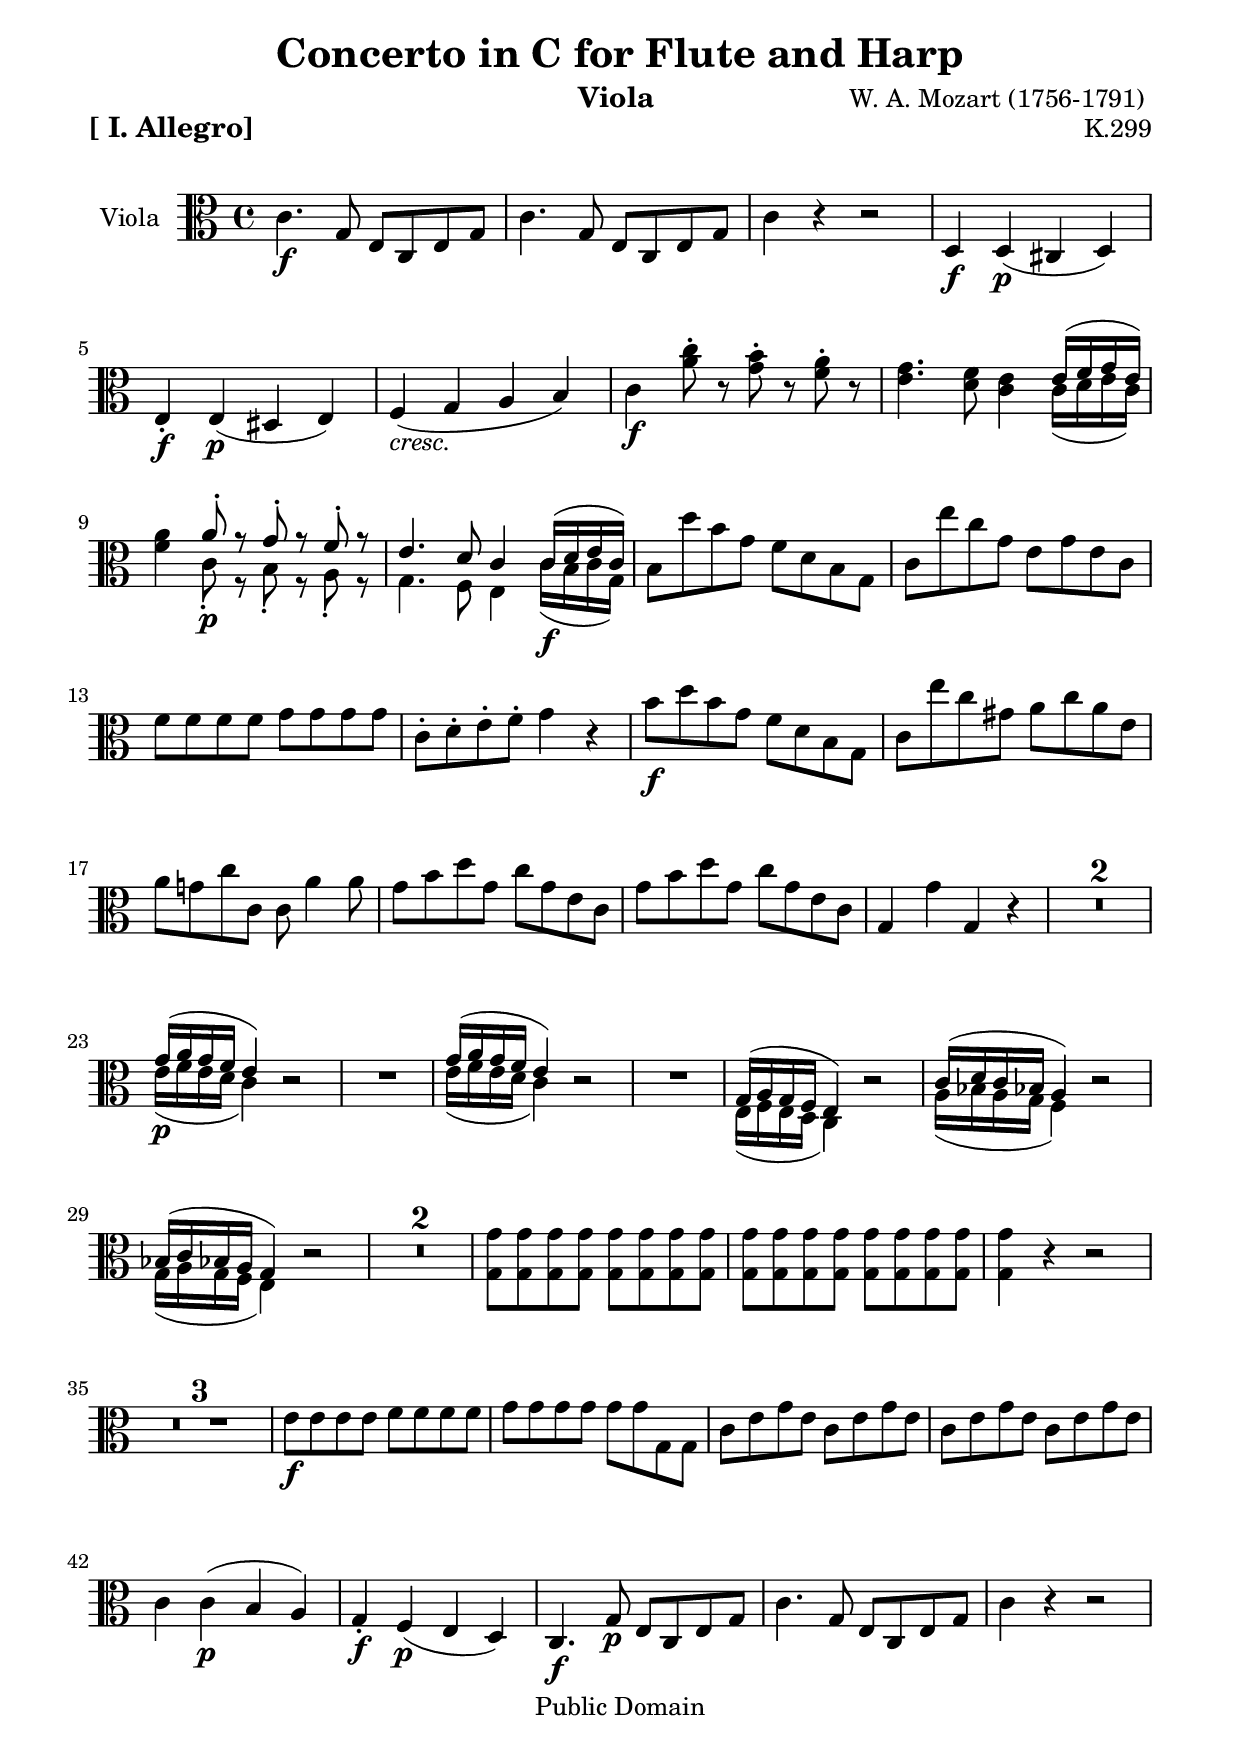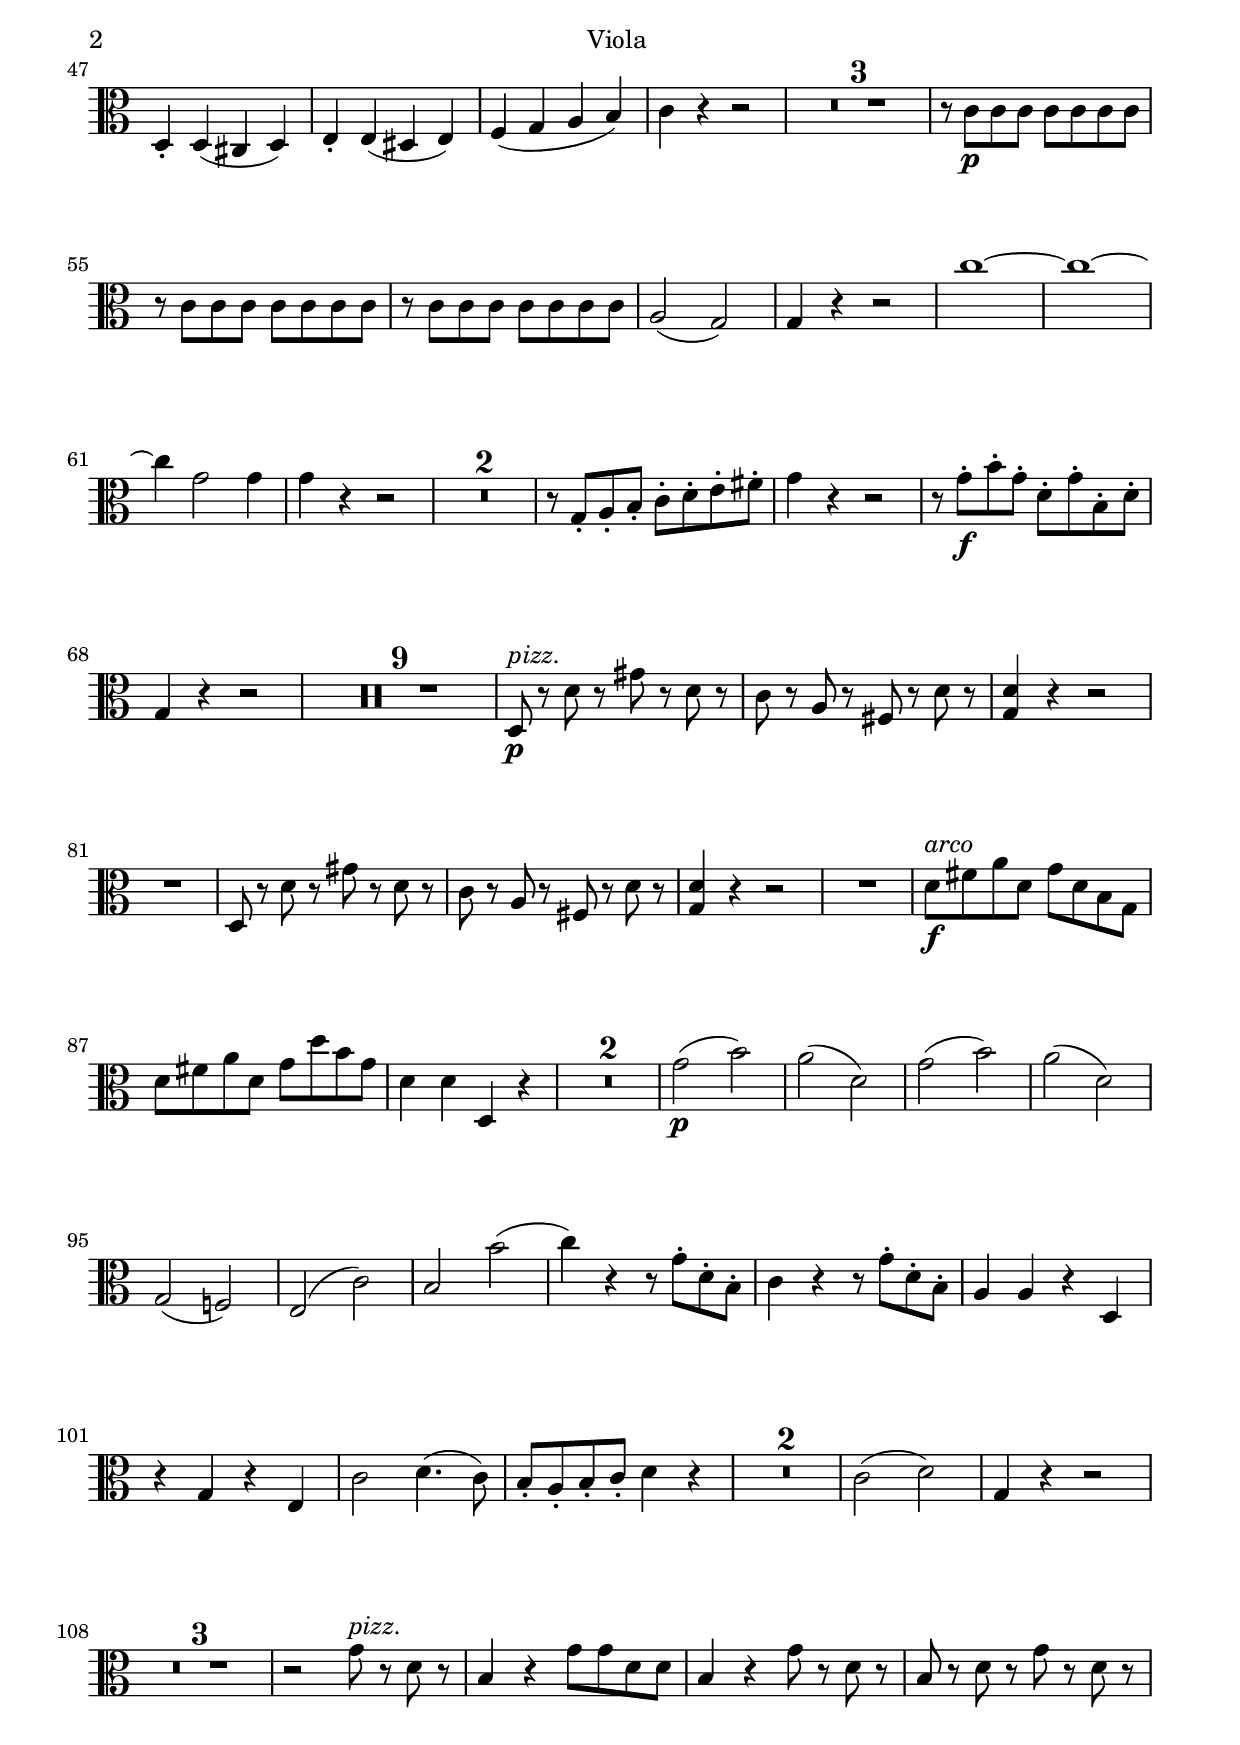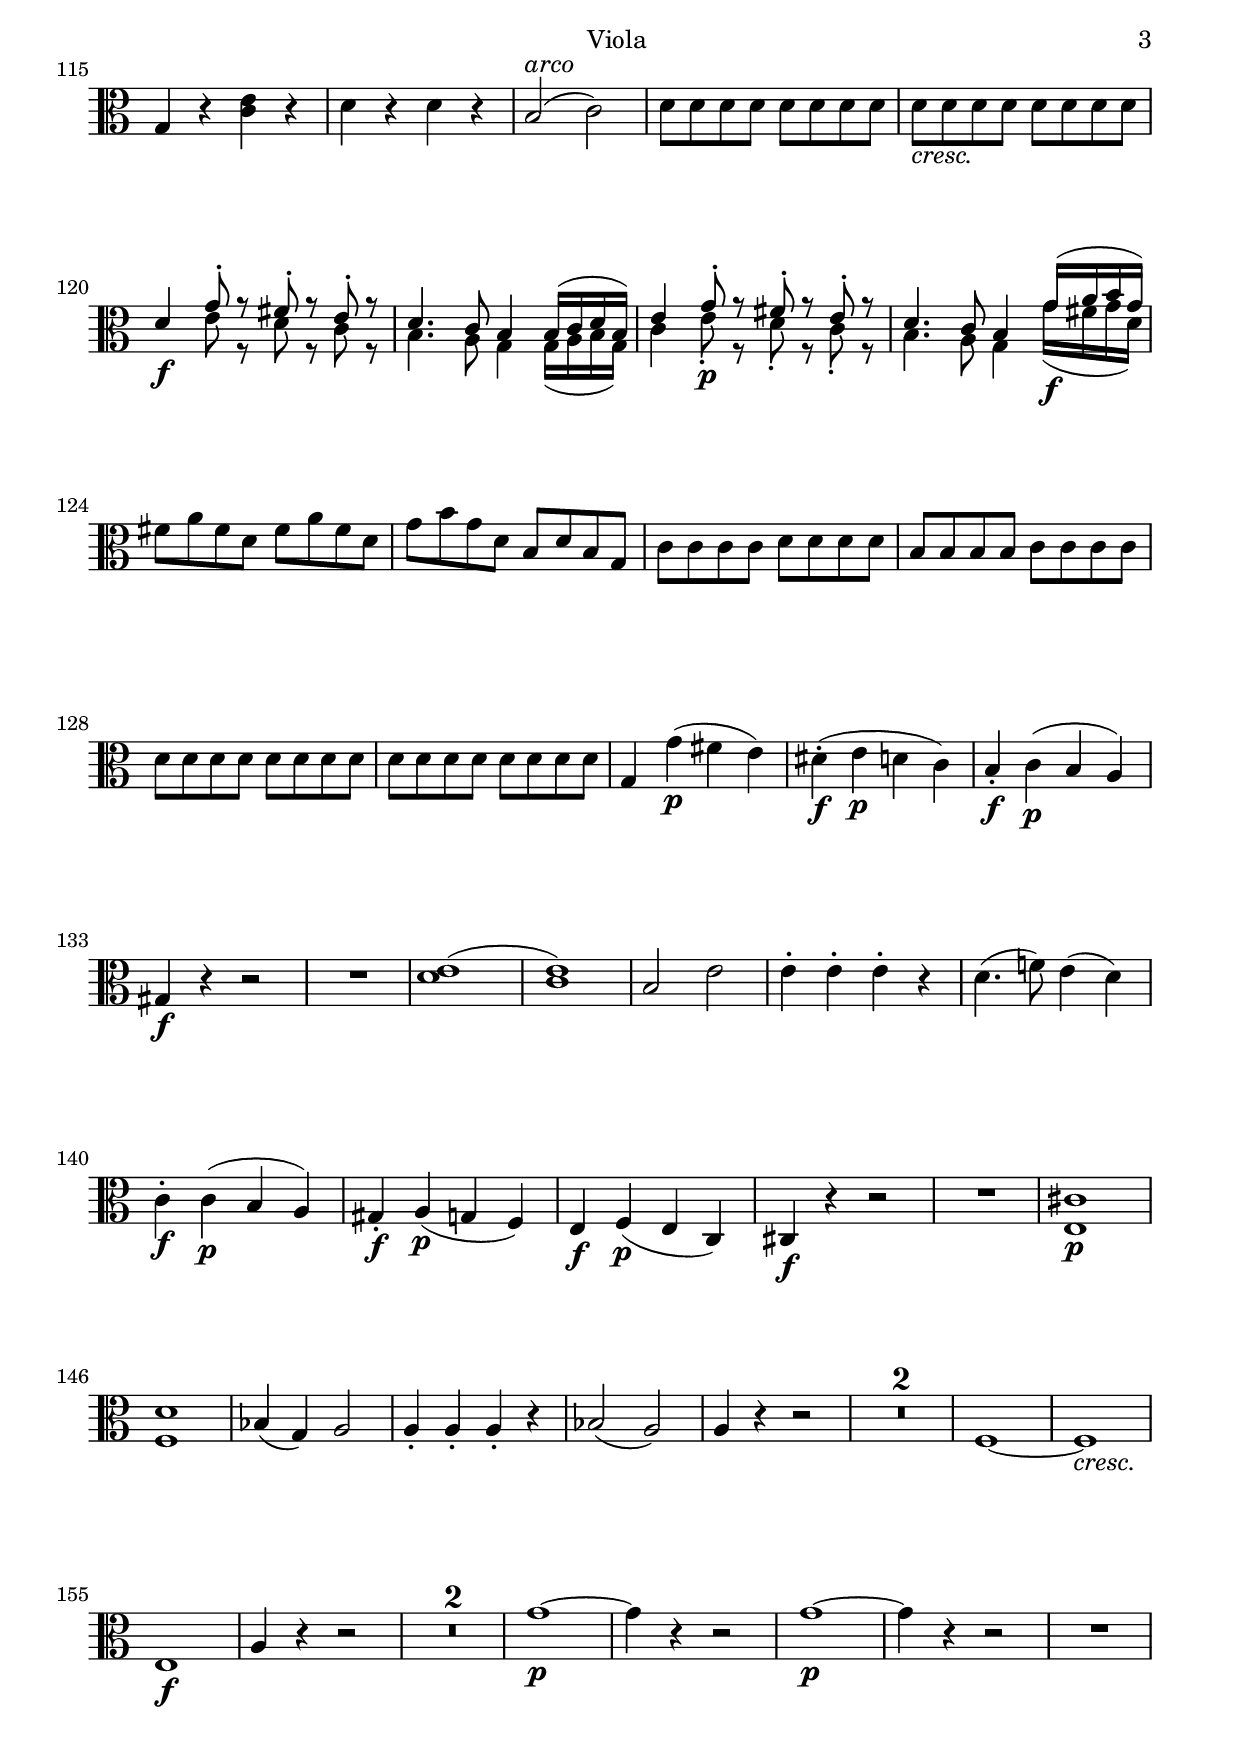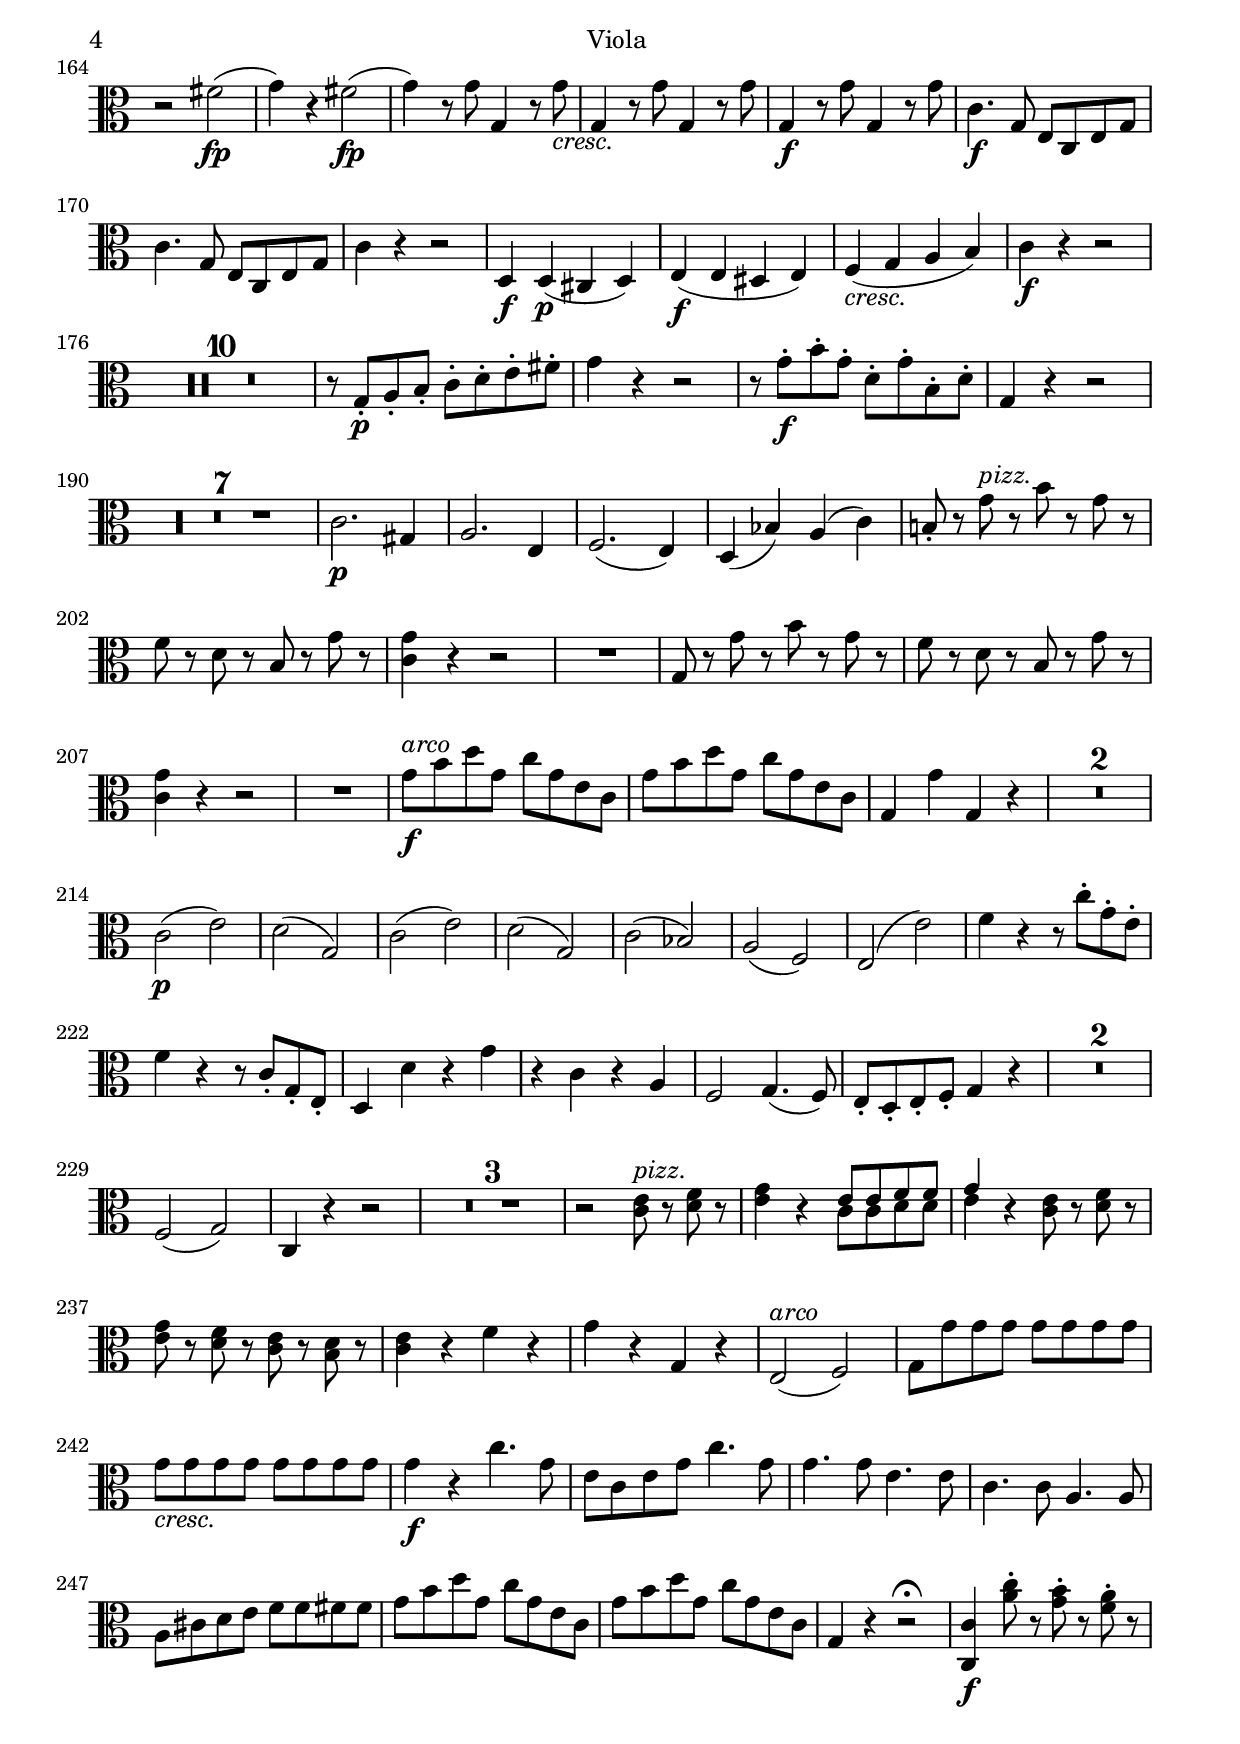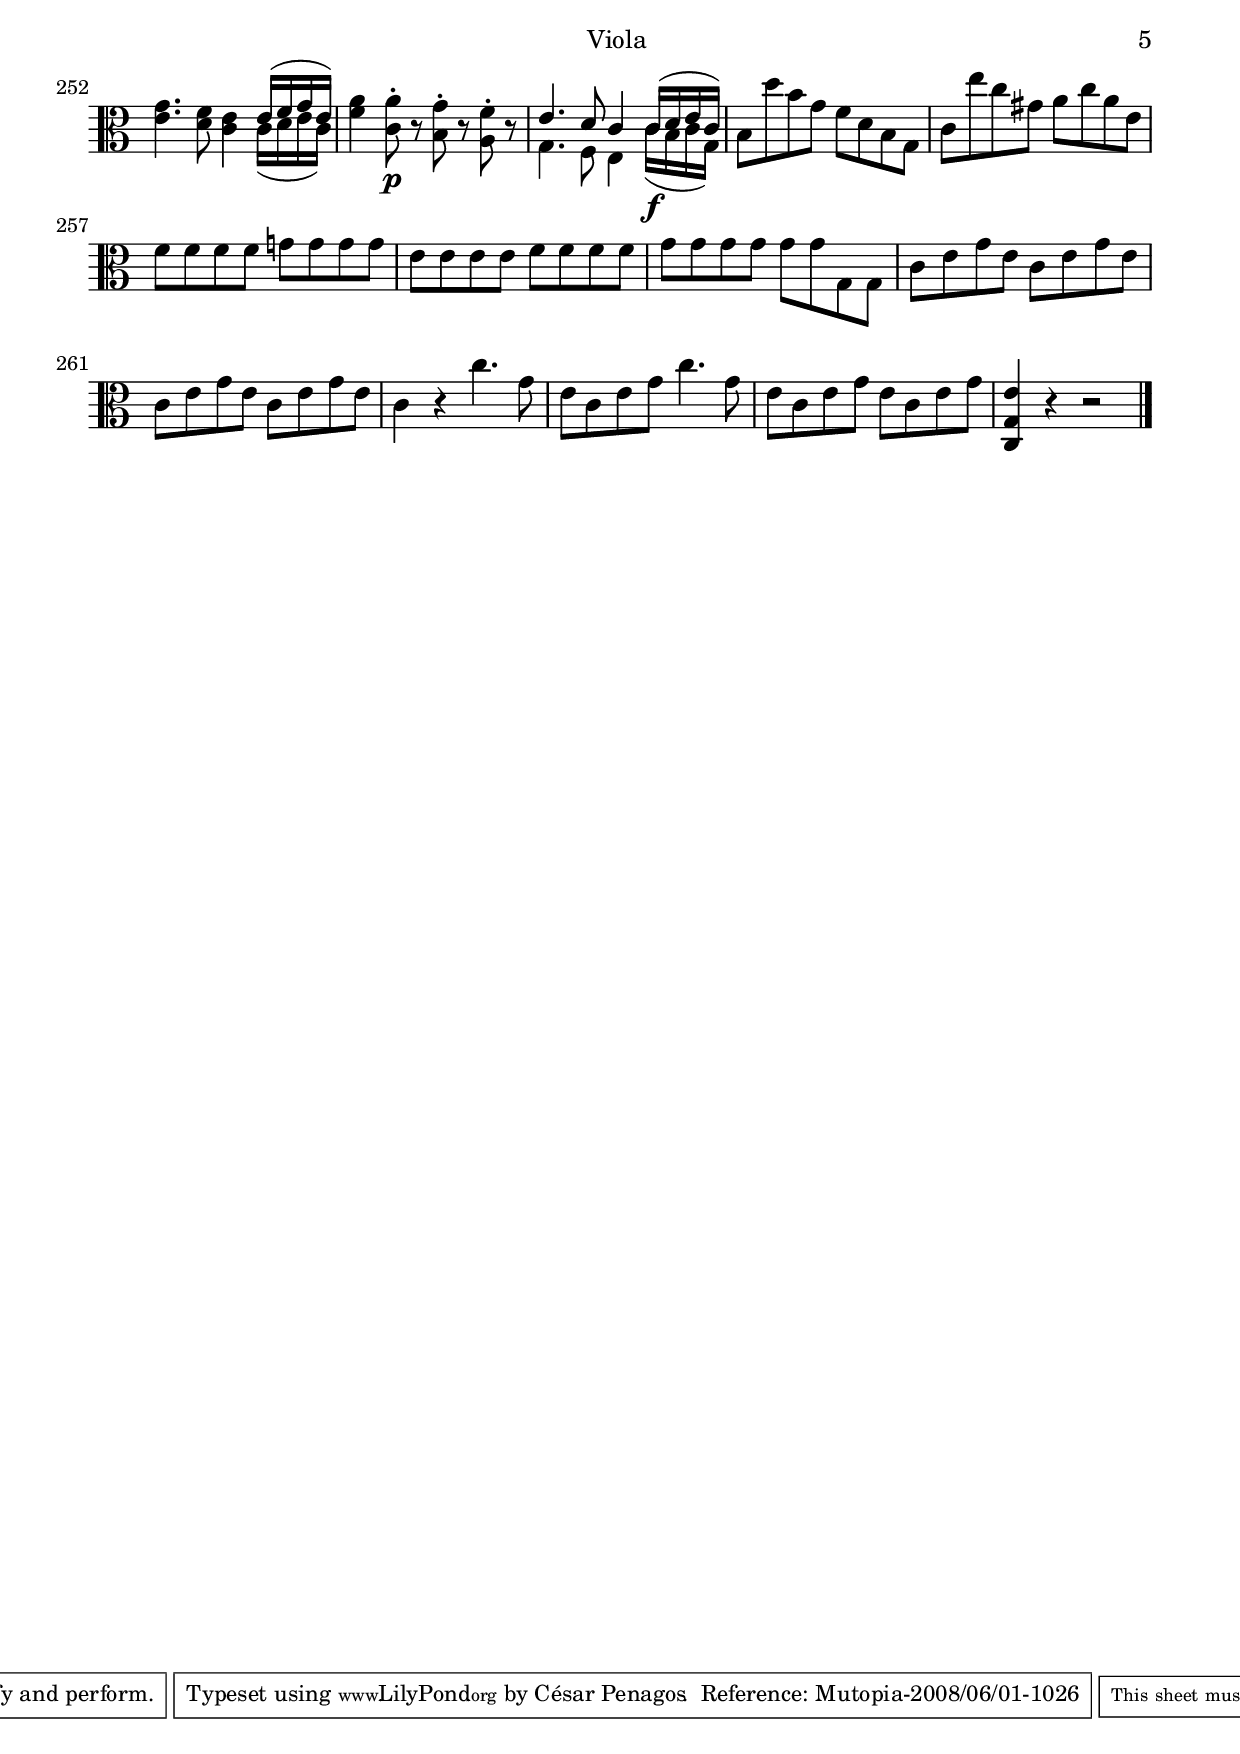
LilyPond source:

\version "2.11.43"
#(set-global-staff-size 22)
\include "Misdefiniciones.ly"
#(ly:set-option 'point-and-click #f)

\header{
          title= "Concerto in C for Flute and Harp"
          composer = "W. A. Mozart (1756-1791) "
          opus = "K.299"
          instrument = "Viola "
          piece = \markup {\large  \bold "[ I. Allegro] "}
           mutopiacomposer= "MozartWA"
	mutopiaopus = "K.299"
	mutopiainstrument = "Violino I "
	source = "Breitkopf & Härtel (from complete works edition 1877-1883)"
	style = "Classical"
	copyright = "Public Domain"
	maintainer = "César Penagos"
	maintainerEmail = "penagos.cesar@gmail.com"

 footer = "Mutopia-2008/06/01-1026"
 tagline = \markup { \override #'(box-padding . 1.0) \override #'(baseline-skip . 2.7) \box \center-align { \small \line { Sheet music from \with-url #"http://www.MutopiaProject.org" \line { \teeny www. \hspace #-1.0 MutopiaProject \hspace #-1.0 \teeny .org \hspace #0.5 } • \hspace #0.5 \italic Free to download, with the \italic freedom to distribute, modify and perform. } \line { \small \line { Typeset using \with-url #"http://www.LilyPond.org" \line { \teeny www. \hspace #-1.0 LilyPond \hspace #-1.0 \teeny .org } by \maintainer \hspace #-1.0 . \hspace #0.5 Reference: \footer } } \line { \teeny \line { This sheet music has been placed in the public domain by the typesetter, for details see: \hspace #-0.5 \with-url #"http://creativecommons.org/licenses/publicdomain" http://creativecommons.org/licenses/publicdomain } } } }
}



violaNotes = 
     \relative c' {
     \tempo 4=110
     \set Score.skipBars = ##t
     \set Staff.instrumentName= "Viola"
     \override Score.MetronomeMark #' transparent = ##t
     \set Staff.midiInstrument =  "string ensemble 1"
     \key c \major
      \clef alto 
      \time 4/4
      
%pagina 1
      
      
               c4. \f g8 e c e g | 
               c4. g8 e c e g |
               c4 r4 r2 |
               d,4 \f d \p (cis d) |
               e-. \f e \p (dis e) |
               f_\cresc ( g a b) | 
               c \f <a' c>8-. r <g b>-. r <f a>-. r|
               <e g>4. <d f>8 < c e>4 <<{e16( f g e )}\\{c16 (d e c )}>>|
               <f a>4  <<{a8-. r g-. r f-. r}\\{c8-. \p r b-. r a-. r}>>|
               <<{e'4. d8 c4 c16 ( d e c)}\\{g4. f8 e4 c'16 \f (b c g)}>>| 
               b8 d' b g f d b g |
               c e'  c g e g e c |
               f f f f g g g g |
               c,-. d-. e-. f-. g4 r |
               b8 \f d b g f d b g |
               c e' c gis a c a e |
               a g! c c, c a'4 a8|
               g b d g, c g e c |
               g' b d g, c g e c |
               g4 g' g, r |
               R1*2 |
               <<{g'16 ( a g f e4) }\\{e16 \p ( f e d c4)  } >> r2 |
               R1|
               <<{g'16 ( a g f e4) }\\{e16  ( f e d c4)  }>> r2 |
               R1 |
               <<{g16 (a g f e4) }\\{e16(f e d c4) }>> r2 |
               <<{c'16 ( d c bes! a4) }\\{a16 (bes! a g f4)  }>>r2 |
               <<{bes16 (c bes! a g4) }\\ { g16 (a g f e4) }>> r2  |
               R1*2 |
               
%pagina 3 

               
               <g \f g'>8 <g g'> <g g'> <g g'> <g g'> <g g'> <g g'> <g g'> |
               <g g'> <g g'> <g g'> <g g'> <g g'> <g g'> <g g'> <g g'> |
               <g g'>4 r r2 |
               R1*3 | 
               e'8 \f e e e f f f f |
               g g g g g g g, g |
               c e g e c e g e |
               c e g e c e g e |
               c4 c \p ( b a ) |
               g-. \f f \p ( e d ) |
               
%pagina 4 

               c4. \f g'8 \p e c e g |
               c4. g8 e c e g |
               c4 r4 r2 | \allowPageTurn
               d,4-. d ( cis d) |
               e-. e (dis e) |
               f ( g a b) |
               c4 r r2 | 
               R1*3 |
               r8 c \p c c c c c c|
               
%pagina 5
               
               r8 c c c c c c c |
               r c c c c c c c |
               a2 (g) |
               g4 r r2 |
               c'1~|
               c1 ~|
               c4 g2 g4 |
               g r r2 |
               R1*2| 
               
%pagina 6 

               r8 g,-. a-. b-. c-. d-. e-. fis-. |
               g4 r r2 |
               r8 g-. \f b-. g-. d-. g-. b,-. d-. |
               g,4 r r2 |
               R1*9 | 
               
%pagina 7

               d8^\piz \p r d' r gis r d r |
               c r a r fis r d' r |
               <g, d' >4 r r2 |
               R1|
               d8 r d' r gis r d r |
               c r a r fis r d' r |
               <g, d'>4 r r2 |
               R1 |
               
%pagina 8

               d'8^\arc \f fis a d, g d b g |
               d' fis a d, g d' b g |
               d4 d d, r |
               R1*2 |
               g'2 \p (b) |
               a (d,) |
               g (b) |
               a ( d,) |
               g, (f!) |
               e (c') |
               b b' (|
               c4) r r8 g8-. d-. b-. |
               c4 r r8 g'-. d-. b-. |
               
%pagina 9 

               a4 a r d, |
               r g r e |
               c'2 d4. (c8) |
               b8-. a-. b-. c-. d4 r |
               R1*2 |
               c2 (d) |
               g,4 r r2 |
               R1*3 | 
               
%pagina 10

               r2 g'8^\piz r d r |
               b4 r g'8 g d d |
               b4 r g'8 r d r |
               b8 r d r g r  d r |
               g,4 r <c e>4 r |
               d r d r | \allowPageTurn
               b2^\arc (c) |
               d8 d d d d d d d |
               d_\cresc d d d d d d d |
               
%pagina 11 

               <<{d4 \f g8-. r fis-. r e-. r}\\{ s4 e8 r d r c r}>>|
               <<{d4. c8 b4 b16 (c d b)}\\{b4. a8 g4 g16 (a b g)}>>|
               <<{e'4  g8-. r  fis-. r e-. r}\\{c4 e8-. \p r d-. r c-. r}>>|
               <<{d4. c8 b4 g'16 (a b g)}\\{b,4. a8 g4 g'16 \f (fis g d)}>>| 
               fis8 a fis d fis a fis d |
               g8 b g d b d b g |
               c c c c d d d d |
               b b b b c c c c |
               d d d d d d d d |
               d d d d d d d d |
               g,4 g' \p ( fis e ) |
               dis-.  \f (e \p d! c ) |
               b-. \f c \p ( b a) |
               gis \f r r2 | 
               R1 |
               
%pagina 12 
	
               <d' e>1 ( |
               <c e> )
               b2 e|
               e4-. e-. e-. r |
               d4. (f!8) e4 ( d) |
               c-. \f c \p (b a) |
               gis4-. \f a \p (g f) |
               e \f f \p ( e c ) |
               cis \f r r2 |
               R1 |
               <e cis'> \p |
               <f d'>|
               bes4 (g) a2 |
               a4-. a-. a-. r |
               
%pagina 13 

               bes2 (a) |
               a4 r r2 |
               R1*2 |
               f1 ~|
               f_\cresc |
               e \f |
               a4 r r2 |
               R1*2 |
               
%pagina 14 

               g'1 \p ~ |
               g4 r r2 |
               g1 \p ~|
               g4 r r2 | 
               R1 | \allowPageTurn
               r2 fis \fp ( |
               g4) r fis2 \fp (|
               g4) r8 g g,4 r8 g'8_\cresc |
               g,4 r8 g' g,4 r8 g' |
               g,4 \f r8 g' g,4 r8 g' |
               c,4. \f g8 e c e g |
               c4. g8 e c e g |
               c4 r r2 |
               
%pagina 15 

              d,4 \f d\p (cis d ) |
              e \f (e dis e ) |
              f_\cresc (g a b ) |
              c \f r r2 |
              R1*10 |
              
%pagina 16

               r8 g8-. \p a-. b-. c-. d-. e-. fis-. |
               g4 r r2 |
               r8 g8-. \f b-. g-. d-. g-. b,-. d-. |
               g,4 r r2 |
               R1*7 |
               
%pagina 17 

               c2. \p gis4 |
               a2. e4 |
               f2. (e4) 
               d4 (bes') a (c) |
               b!8-. r g'^\piz r b r g r |
               f r d r b r g' r |
               <c, g'>4 r r2 |
               R1 |
               
%pagina 18

               g8 r g' r b r g r |
               f r d r b r g' r |
               <c, g'>4 r r2 |
               R1 |
               g'8^\arc  \f  b d g, c g e c |
               g'8 b d g, c g e c |
               g4 g' g, r |
               R1*2 |
               c2 \p (e) |
               d (g,) |
               c (e) |
               d (g,) |
               
%pagina 19

               c (bes) |
               a (f) |
               e ( e') |
               f4 r r8 c'8-. g-. e-. |
               f4 r r8 c-. g-. e-. |
               d4 d' r g |
               r4 c, r a |
               f2 g4. (f8) |
               e-. d-. e-. f-. g4 r |
               R1*2 |
               f2 (g) |
               
%pagina 20 

               c,4 r r2 |
               R1*3 |
               r2 <c' e>8^\piz r < d f> r |
               <e g >4 r <<{e8 e f f }\\ {c8 c  d d }>>|
               <<{g4}\\{e4}>> r4 < c e>8 r < d f> r  |
               <e g> r < d f > r < c e> r <b d> r |
               <c e >4 r f r |
               g r g, r |
               e2^\arc (f) |
               g8 g' g g g g g g |
               g_\cresc g g g g g g g |
               g4 \f r c4. g8  |
               e c e g c4. g8 |
               g4. g8 e4. e8 |
               c4. c8 a4. a8 |

%Pagina 22 
 
               a8 cis d e f f fis fis |
               g b d g, c  g  e c |
               g' b d g, c g e c |
               g4 r r2 \fermata |
               <c, c'>4 \f <a'' c>8-. r <g b>-. r <f a>-. r |
               <e g>4. <d f>8 < c e>4 <<{e16 (f g e)}\\{c16 (d e c)}>>|
               <f a>4 <c a'>8-.  \p r <b g'>-. r < a f'>-. r |
               
%pagina 22 

               <<{e'4. d8 c4 c16 (d e c)}\\{g4. f8 e4 c'16 \f ( b c g ) }>>|
               b8 d' b g f d b g |
               c e' c gis a c a e |
               f f f f g! g g g |
               e e e e f f f f |
               g g g g g g g, g  |
               c e g e c e g e |
               c e g e c e g e |
               c4 r c'4. g8 |
               e c e g c4. g8 |
               e c e g e c e g |
               <c,, g' e'>4 r r2 
               \bar "|."
              
         

   }            


  \score {
     
     
     \new Staff =

     violaI \violaNotes

     \midi{}
     \layout{
     
     }
      
      
 }
     \paper{
                            
                  #(define page-breaking ly:page-turn-breaking)
                
                
               
                 between-system-padding = 5.0\mm
                 print-page-number = ##t
                 line-width=180\mm
                 ragged-last-bottom = ##t
     }
